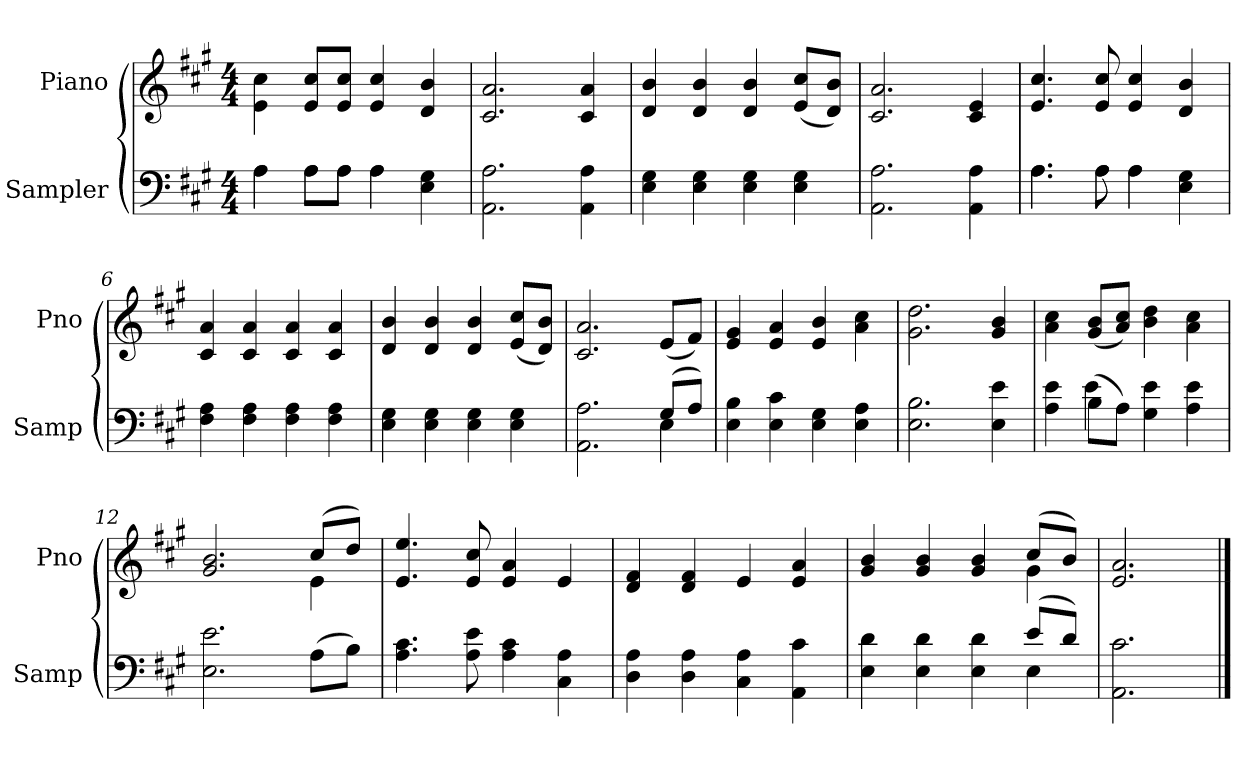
**kern	**kern
*part2	*part1
*staff2	*staff1
*I"Sampler	*I"Piano
*I'Samp	*I'Pno
*clefF4	*clefG2
*k[f#c#g#]	*k[f#c#g#]
*A:	*A:
*M4/4	*M4/4
=1	=1
*^	*
4A\	4A	4e\ 4cc#\
8A\L	8A\L	8e/ 8cc#/L
8A\J	8A\J	8e/ 8cc#/J
4A\	4A	4e 4cc#
4E 4G#	4ryy	4d 4b
*v	*v	*
=2	=2
2.AA 2.A	2.c# 2.a
4AA 4A	4c# 4a
=3	=3
4E 4G#	4d 4b
4E 4G#	4d 4b
4E 4G#	4d 4b
4E 4G#	(8e/ 8cc#/L
.	8d/ 8b/J)
=4	=4
2.AA 2.A	2.c# 2.a
4AA 4A	4c# 4e
=5	=5
*^	*
4.A\	4.A	4.e 4.cc#
8A\	8A	8e 8cc#
4A\	4A	4e 4cc#
4E 4G#	4ryy	4d 4b
*v	*v	*
=6	=6
4F# 4A	4c# 4a
4F# 4A	4c# 4a
4F# 4A	4c# 4a
4F# 4A	4c# 4a
=7	=7
4E 4G#	4d 4b
4E 4G#	4d 4b
4E 4G#	4d 4b
4E 4G#	(8e/ 8cc#/L
.	8d/ 8b/J)
=8	=8
*^	*
2.AA 2.A	2.ryy	2.c#/ 2.a/
(8G#/L	4E	(8e/L
8A/J)	.	8f#/J)
*v	*v	*
=9	=9
4E 4B	4e 4g#
4E 4c#	4e 4a
4E 4G#	4e 4b
4E 4A	4a 4cc#
=10	=10
2.E 2.B	2.g# 2.dd
4E 4e	4g# 4b
=11	=11
*^	*
4A 4e	4ryy	4a 4cc#
(8B\L	4e	(8g#/ 8b/L
8A\J)	.	8a/ 8cc#/J)
4G# 4e	2ryy	4b 4dd
4A 4e	.	4a 4cc#
*v	*v	*
=12	=12
*	*^
2.E 2.e	2.g# 2.b	2.ryy
(8A\L	(8cc#/L	4e
8B\J)	8dd/J)	.
*	*v	*v
=13	=13
4.A 4.c#	4.e 4.ee
8A 8e	8e 8cc#
4A 4c#	4e 4a
4C# 4A	4e
=14	=14
4D 4A	4d 4f#
4D 4A	4d 4f#
4C# 4A	4e
4AA 4c#	4e 4a
=15	=15
*^	*^
4E 4d	2.ryy	4g# 4b	2.ryy
4E 4d	.	4g# 4b	.
4E 4d	.	4g# 4b	.
(8e/L	4E	(8cc#/L	4g#
8d/J)	.	8b/J)	.
*v	*v	*	*
*	*v	*v
=16	=16
2.AA 2.c#	2.e 2.a
==	==
*-	*-
